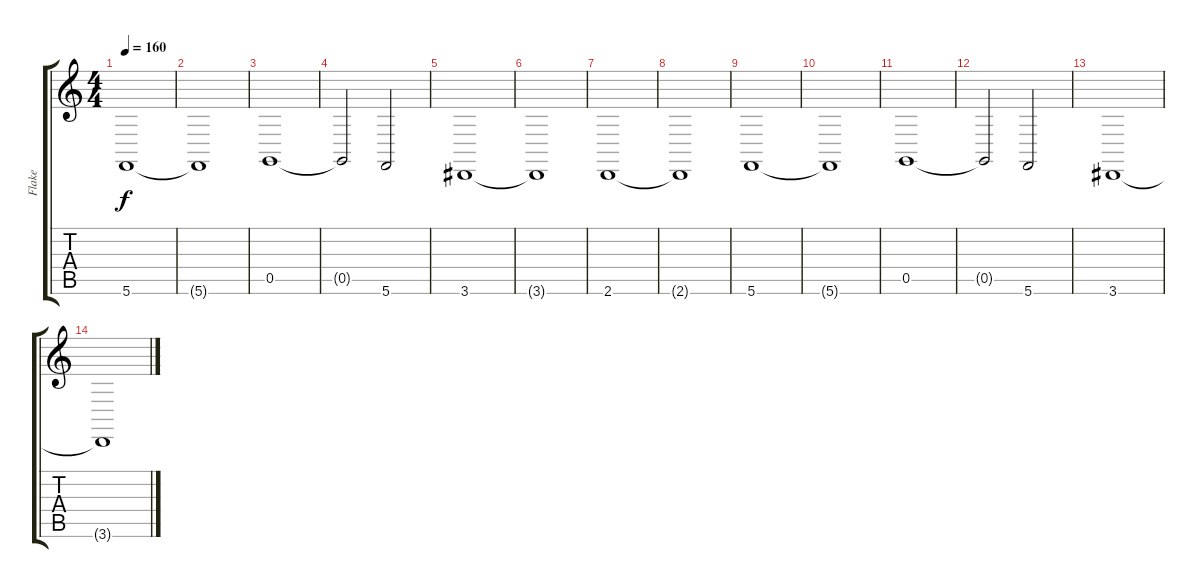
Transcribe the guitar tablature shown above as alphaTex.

\track ("Flake" "Flake") {instrument stringensemble1}
\staff {score tabs}
\tuning (D4 A3 F3 C3 G2 C2) {hide}
\ts (4 4)
\tempo 160
\clef g2
\ks c
5.6.1{dy f} |
5.6{t}.1 |
0.5.1 |
0.5{t}.2 5.6.2 |
3.6.1 |
3.6{t}.1 |
2.6.1 |
2.6{t}.1 |
5.6.1 |
5.6{t}.1 |
0.5.1 |
0.5{t}.2 5.6.2 |
3.6.1 |
3.6{t}.1
